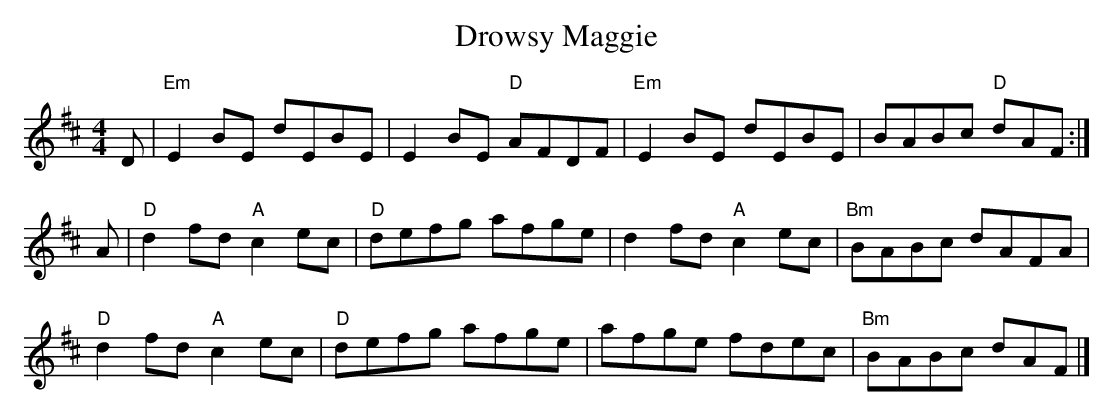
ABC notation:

X:1
T:Drowsy Maggie
L:1/8
M:4/4
K:Edor
D|"Em"E2BE dEBE|E2BE "D"AFDF|"Em"E2BE dEBE|BABc "D"dAF:|
A|"D"d2fd "A"c2ec|"D"defg afge|d2fd "A"c2ec|"Bm"BABc dAFA|
"D"d2fd "A"c2ec|"D"defg afge|afge fdec|"Bm"BABc dAF|]
